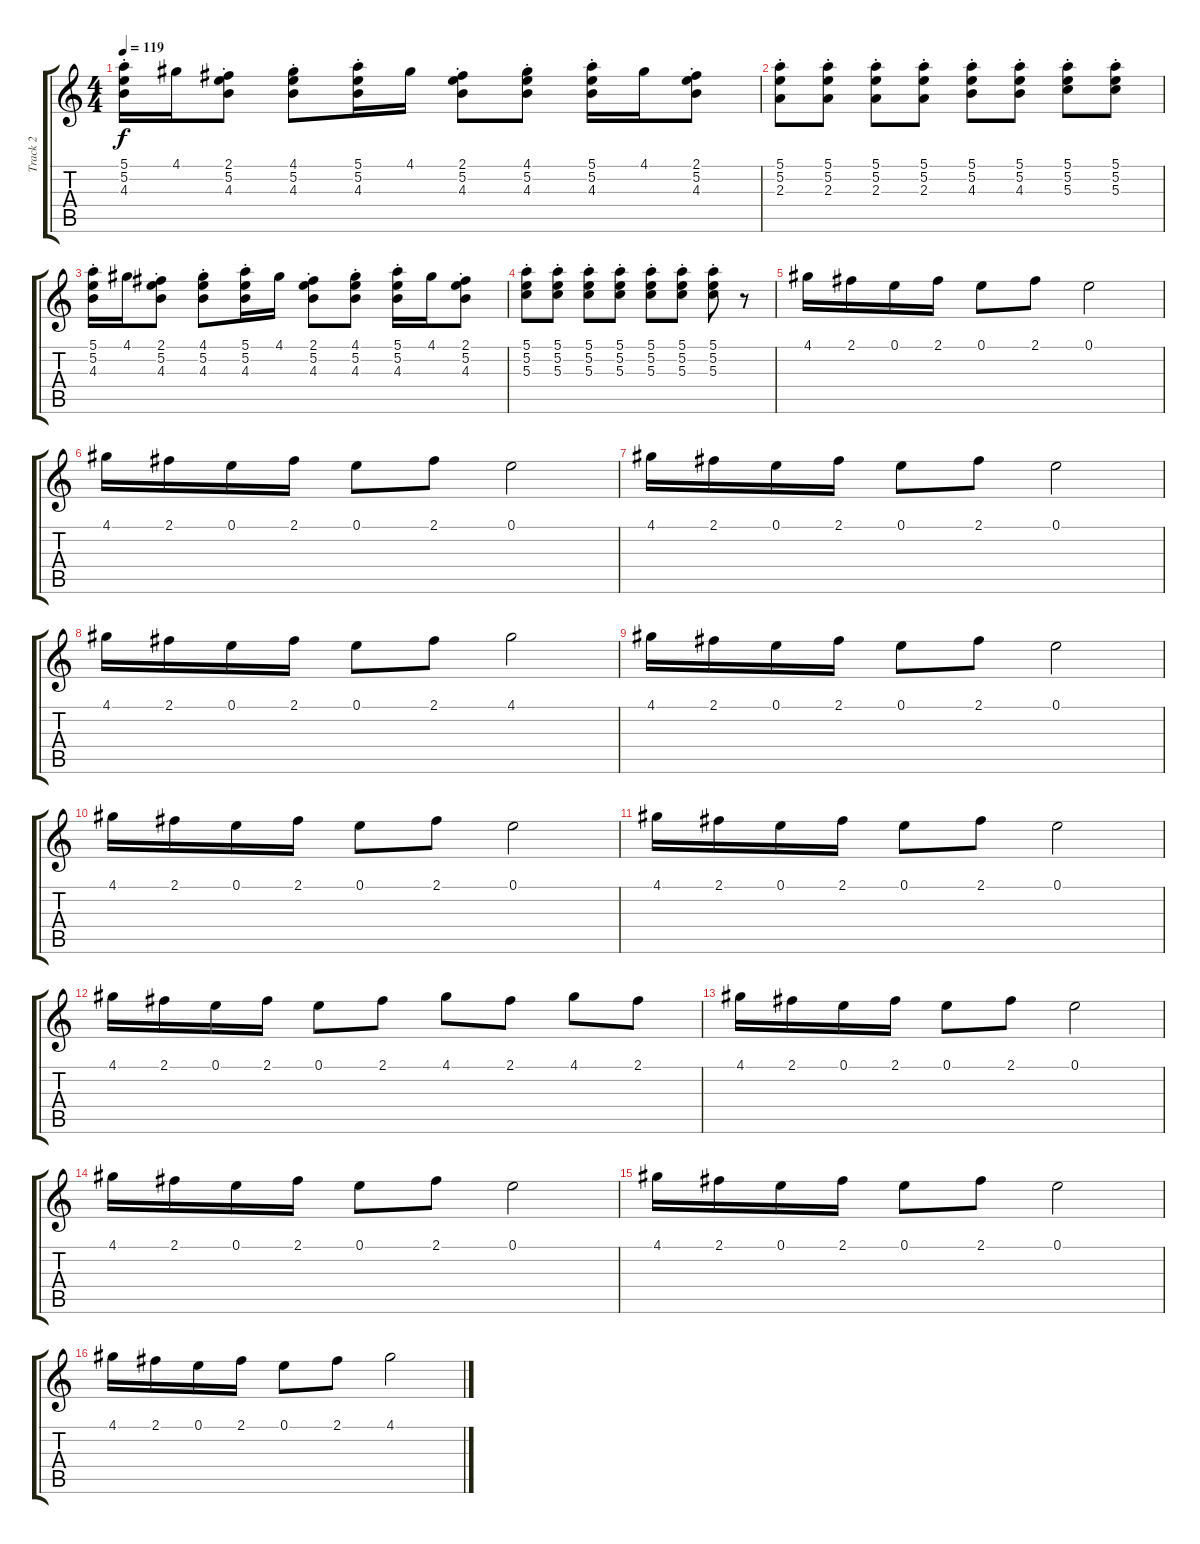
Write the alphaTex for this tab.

\track ("Track 2" "Track 2") {instrument synthbass2}
\staff {score tabs}
\tuning (E4 B3 G3 D3 A2 E2) {hide}
\ts (4 4)
\tempo 119
\clef g2
\ks c
(5.1 5.2{st} 4.3{st}).16{dy f} 4.1.16 (2.1{st} 5.2{st} 4.3{st}).8 (4.1{st} 5.2{st} 4.3{st}).8 (5.1 5.2{st} 4.3{st}).16 4.1.16 (2.1{st} 5.2{st} 4.3{st}).8 (4.1{st} 5.2{st} 4.3{st}).8 (5.1 5.2{st} 4.3).16 4.1.16 (2.1{st} 5.2{st} 4.3).8 |
(5.1{st} 5.2{st} 2.3{st}).8 (5.1{st} 5.2{st} 2.3{st}).8 (5.1{st} 5.2{st} 2.3{st}).8 (5.1{st} 5.2{st} 2.3{st}).8 (5.1{st} 5.2{st} 4.3{st}).8 (5.1{st} 5.2{st} 4.3{st}).8 (5.1{st} 5.2{st} 5.3{st}).8 (5.1{st} 5.2{st} 5.3{st}).8 |
(5.1 5.2{st} 4.3{st}).16 4.1.16 (2.1{st} 5.2{st} 4.3{st}).8 (4.1{st} 5.2{st} 4.3{st}).8 (5.1 5.2{st} 4.3{st}).16 4.1.16 (2.1{st} 5.2{st} 4.3{st}).8 (4.1{st} 5.2{st} 4.3{st}).8 (5.1 5.2{st} 4.3).16 4.1.16 (2.1{st} 5.2{st} 4.3).8 |
(5.1{st} 5.2{st} 5.3{st}).8 (5.1{st} 5.2{st} 5.3{st}).8 (5.1{st} 5.2{st} 5.3{st}).8 (5.1{st} 5.2{st} 5.3{st}).8 (5.1{st} 5.2{st} 5.3{st}).8 (5.1{st} 5.2{st} 5.3{st}).8 (5.1{st} 5.2{st} 5.3{st}).8 r.8 |
4.1.16{volume 13} 2.1.16 0.1.16 2.1.16 0.1.8 2.1.8 0.1.2 |
4.1.16 2.1.16 0.1.16 2.1.16 0.1.8 2.1.8 0.1.2 |
4.1.16 2.1.16 0.1.16 2.1.16 0.1.8 2.1.8 0.1.2 |
4.1.16 2.1.16 0.1.16 2.1.16 0.1.8 2.1.8 4.1.2 |
4.1.16 2.1.16 0.1.16 2.1.16 0.1.8 2.1.8 0.1.2 |
4.1.16 2.1.16 0.1.16 2.1.16 0.1.8 2.1.8 0.1.2 |
4.1.16 2.1.16 0.1.16 2.1.16 0.1.8 2.1.8 0.1.2 |
4.1.16 2.1.16 0.1.16 2.1.16 0.1.8 2.1.8 4.1.8 2.1.8 4.1.8 2.1.8 |
4.1.16 2.1.16 0.1.16 2.1.16 0.1.8 2.1.8 0.1.2 |
4.1.16 2.1.16 0.1.16 2.1.16 0.1.8 2.1.8 0.1.2 |
4.1.16 2.1.16 0.1.16 2.1.16 0.1.8 2.1.8 0.1.2 |
4.1.16 2.1.16 0.1.16 2.1.16 0.1.8 2.1.8 4.1.2
